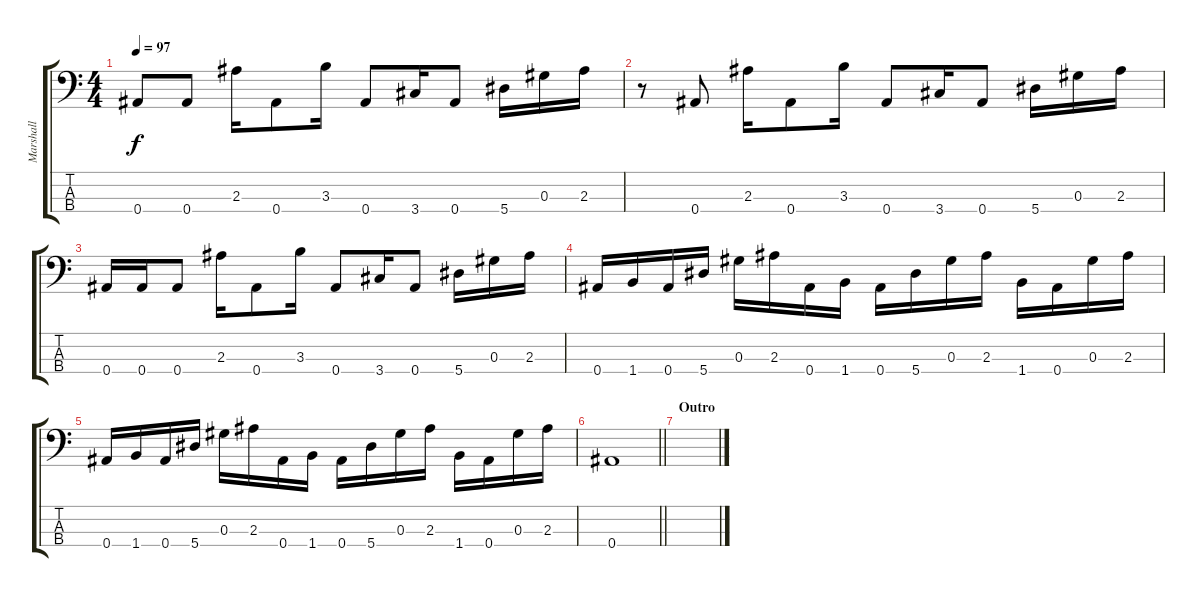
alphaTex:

\track ("Marshall" "Marshall") {instrument electricbasspick}
\staff {score tabs}
\tuning (Gb3 Db2 Ab2 Bb1) {hide}
\ts (4 4)
\tempo 97
\clef f4
\ks c
0.4.8{dy f} 0.4.8 2.3.16 0.4.8 3.3.16 0.4.8 3.4.16 0.4.8 5.4.16 0.3.16 2.3.16 |
r.8 0.4.8 2.3.16 0.4.8 3.3.16 0.4.8 3.4.16 0.4.8 5.4.16 0.3.16 2.3.16 |
0.4.16 0.4.16 0.4.8 2.3.16 0.4.8 3.3.16 0.4.8 3.4.16 0.4.8 5.4.16 0.3.16 2.3.16 |
0.4.16 1.4.16 0.4.16 5.4.16 0.3.16 2.3.16 0.4.16 1.4.16 0.4.16 5.4.16 0.3.16 2.3.16 1.4.16 0.4.16 0.3.16 2.3.16 |
0.4.16 1.4.16 0.4.16 5.4.16 0.3.16 2.3.16 0.4.16 1.4.16 0.4.16 5.4.16 0.3.16 2.3.16 1.4.16 0.4.16 0.3.16 2.3.16 |
\barLineRight lightlight
0.4.1 |
\section ("" "Outro")
